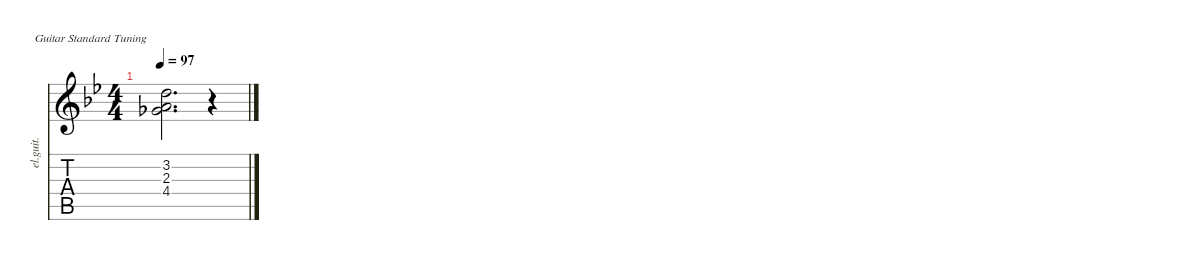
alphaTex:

\defaultSystemsLayout 4
\hideDynamics
\bracketExtendMode nobrackets
\otherSystemsTrackNameOrientation horizontal
\track ("Clean Guitar" "el.guit.") {instrument electricguitarclean}
\staff {score tabs}
\tuning (E4 B3 G3 D3 A2 E2)
\ts (4 4)
\tempo 97
\clef g2
\ks bb
(3.2 2.3 4.4).2{d dy mf} r.4
